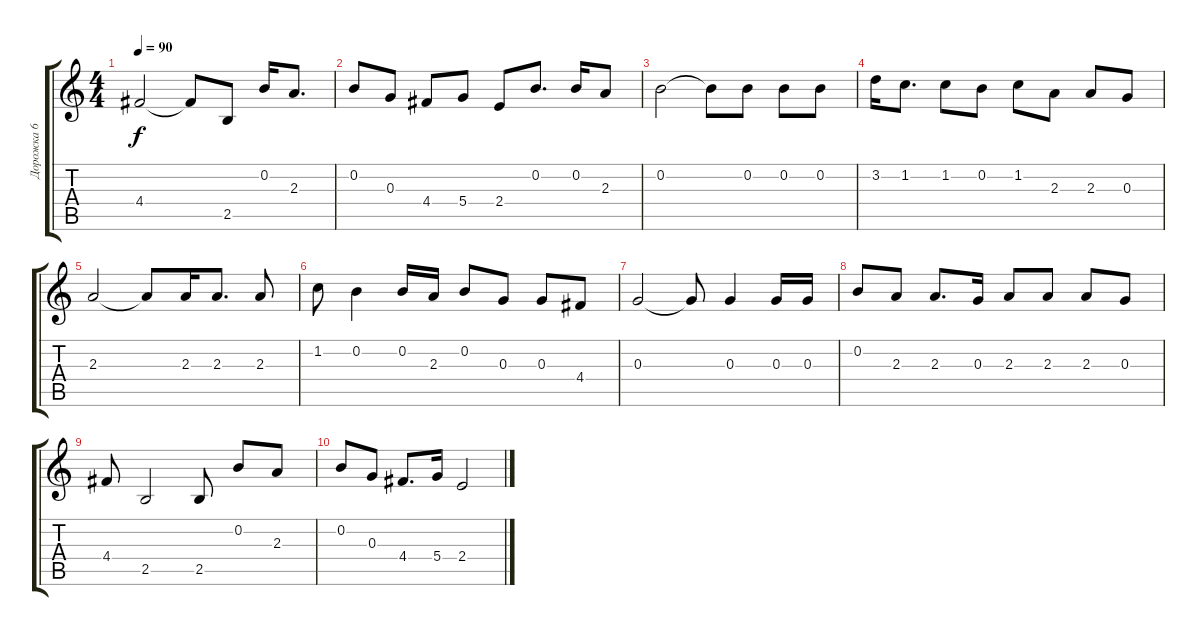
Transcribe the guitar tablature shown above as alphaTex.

\track ("Дорожка 6" "Дорожка 6") {instrument acousticguitarnylon}
\staff {score tabs}
\tuning (E4 B3 G3 D3 A2 E2) {hide}
\ts (4 4)
\tempo 90
\clef g2
\ks aminor
4.4.2{dy f} 4.4{t}.8 2.5.8 0.2.16 2.3.8{d} |
0.2.8 0.3.8 4.4.8 5.4.8 2.4.8 0.2.8{d} 0.2.16 2.3.8 |
0.2.2 0.2{t}.8 0.2.8 0.2.8 0.2.8 |
3.2.16 1.2.8{d} 1.2.8 0.2.8 1.2.8 2.3.8 2.3.8 0.3.8 |
2.3.2 2.3{t}.8 2.3.16 2.3.8{d} 2.3.8 |
1.2.8 0.2.4 0.2.16 2.3.16 0.2.8 0.3.8 0.3.8 4.4.8 |
0.3.2 0.3{t}.8 0.3.4 0.3.16 0.3.16 |
0.2.8 2.3.8 2.3.8{d} 0.3.16 2.3.8 2.3.8 2.3.8 0.3.8 |
4.4.8 2.5.2 2.5.8 0.2.8 2.3.8 |
0.2.8 0.3.8 4.4.8{d} 5.4.16 2.4.2
